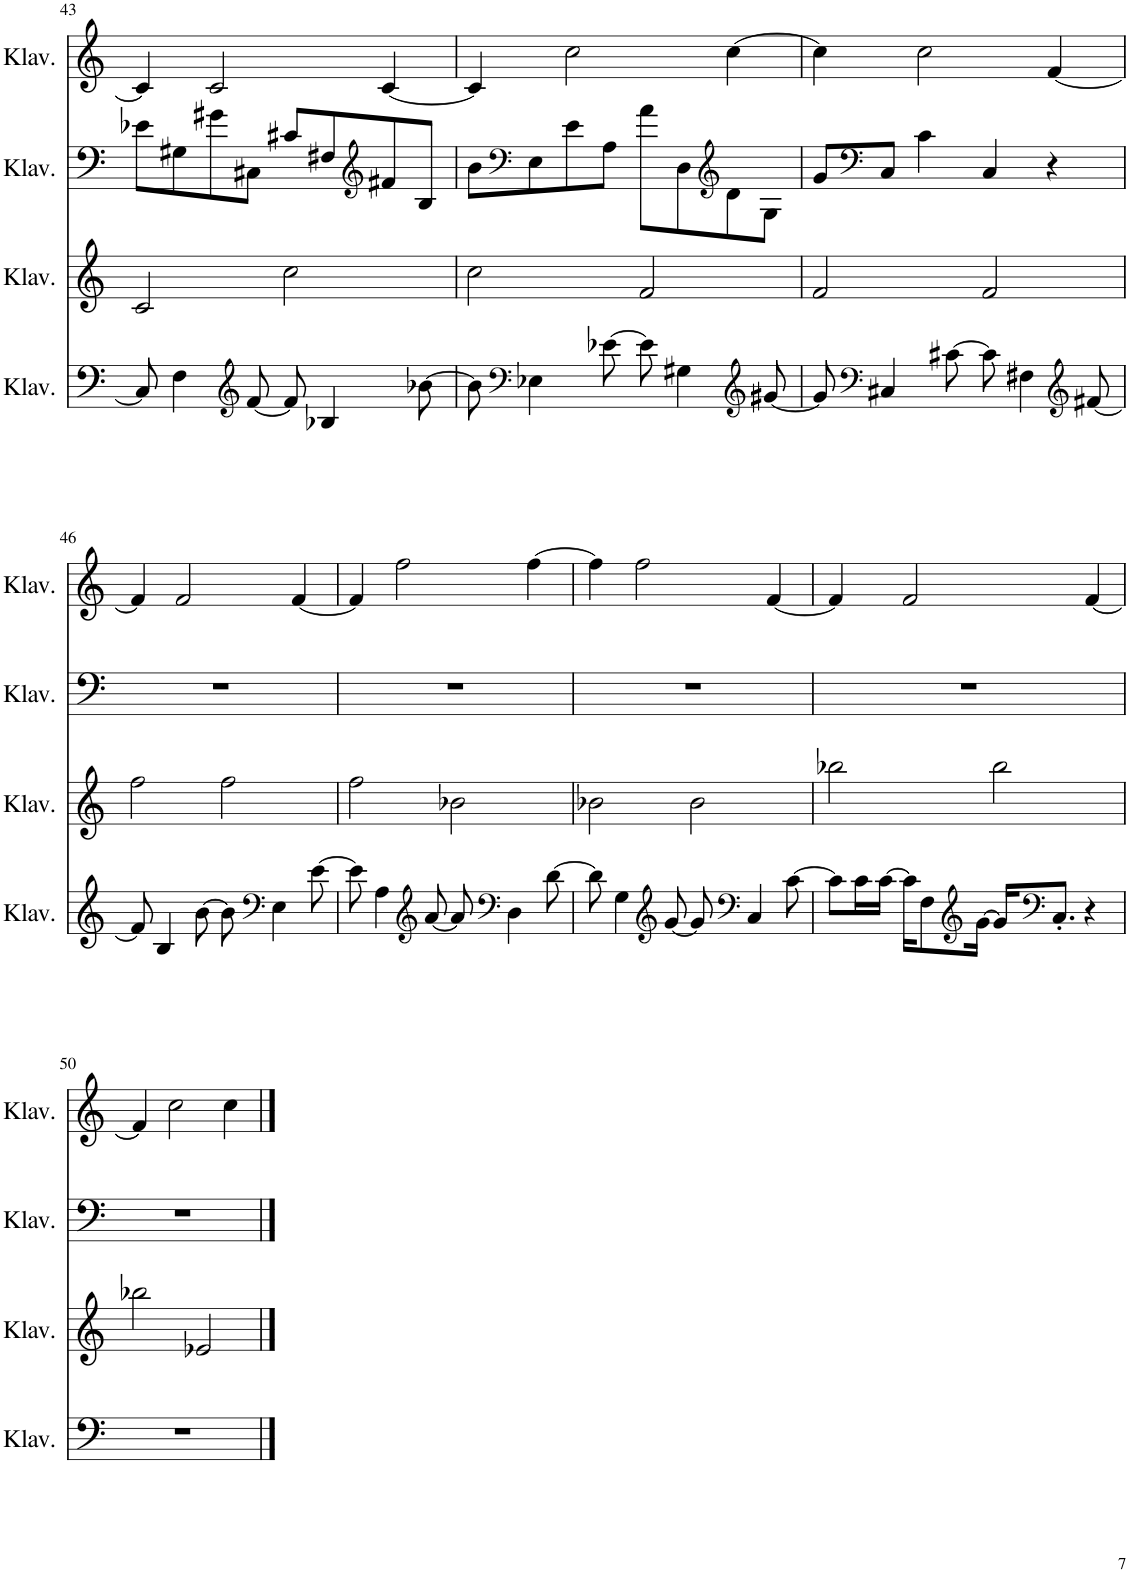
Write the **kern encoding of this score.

**kern	**kern	**kern	**kern
*part4	*part3	*part2	*part1
*staff4	*staff3	*staff2	*staff1
*I"Klavier	*I"Klavier	*I"Klavier	*I"Klavier
*I'Klav.	*I'Klav.	*I'Klav.	*I'Klav.
!!LO:PB:g=z
*clefF4	*clefG2	*clefF4	*clefG2
*k[]	*k[]	*k[]	*k[]
*M4/4	*M4/4	*M4/4	*M4/4
=43	=43	=43	=43
8C/]	2c/	8e-X\L	4c/]
4F\	.	8G#X\	.
.	.	8g#X\	2c/
*clefG2	*	*	*
[8f/	.	8C#X\J	.
8f/]	2cc\	8c#X/L	.
4B-X/	.	8F#X/	.
*	*	*clefG2	*
.	.	8f#X/	[4c/
[8b-X\	.	8B/J	.
=44	=44	=44	=44
8b-\]	2cc\	8b\L	4c/]
*clefF4	*	*clefF4	*
4E-X\	.	8E\	.
.	.	8e\	2cc\
[8e-X\	.	8A\J	.
8e-\]	2f/	8a\L	.
4G#X\	.	8D\	.
*	*	*clefG2	*
.	.	8d\	[4cc\
*clefG2	*	*	*
[8g#X/	.	8G\J	.
=45	=45	=45	=45
8g#/]	2f/	8g/L	4cc\]
*clefF4	*	*clefF4	*
4C#X/	.	8C/J	.
.	.	4c\	2cc\
[8c#X\	.	.	.
8c#\]	2f/	4C/	.
4F#X\	.	.	.
.	.	4r	[4f/
*clefG2	*	*	*
[8f#X/	.	.	.
!!LO:LB:g=z
=46	=46	=46	=46
8f#/]	2ff\	1r	4f/]
4B/	.	.	.
.	.	.	2f/
[8b\	.	.	.
8b\]	2ff\	.	.
*clefF4	*	*	*
4E\	.	.	.
.	.	.	[4f/
[8e\	.	.	.
=47	=47	=47	=47
8e\]	2ff\	1r	4f/]
4A\	.	.	.
.	.	.	2ff\
*clefG2	*	*	*
[8a/	.	.	.
8a/]	2b-X\	.	.
*clefF4	*	*	*
4D\	.	.	.
.	.	.	[4ff\
[8d\	.	.	.
=48	=48	=48	=48
8d\]	2b-X\	1r	4ff\]
4G\	.	.	.
.	.	.	2ff\
*clefG2	*	*	*
[8g/	.	.	.
8g/]	2b-\	.	.
*clefF4	*	*	*
4C/	.	.	.
.	.	.	[4f/
[8c\	.	.	.
=49	=49	=49	=49
8c\L]	2bb-X\	1r	4f/]
16c\L	.	.	.
[16c\JJ	.	.	.
16c\KL]	.	.	2f/
8F\	.	.	.
*clefG2	*	*	*
[16g\Jk	.	.	.
16g/KL]	2bb-\	.	.
*clefF4	*	*	*
8.C'/J	.	.	.
4r	.	.	[4f/
!!LO:LB:g=z
=50	=50	=50	=50
1r	2bb-X\	1r	4f/]
.	.	.	2cc\
.	2e-X/	.	.
.	.	.	4cc\
==	==	==	==
*-	*-	*-	*-
